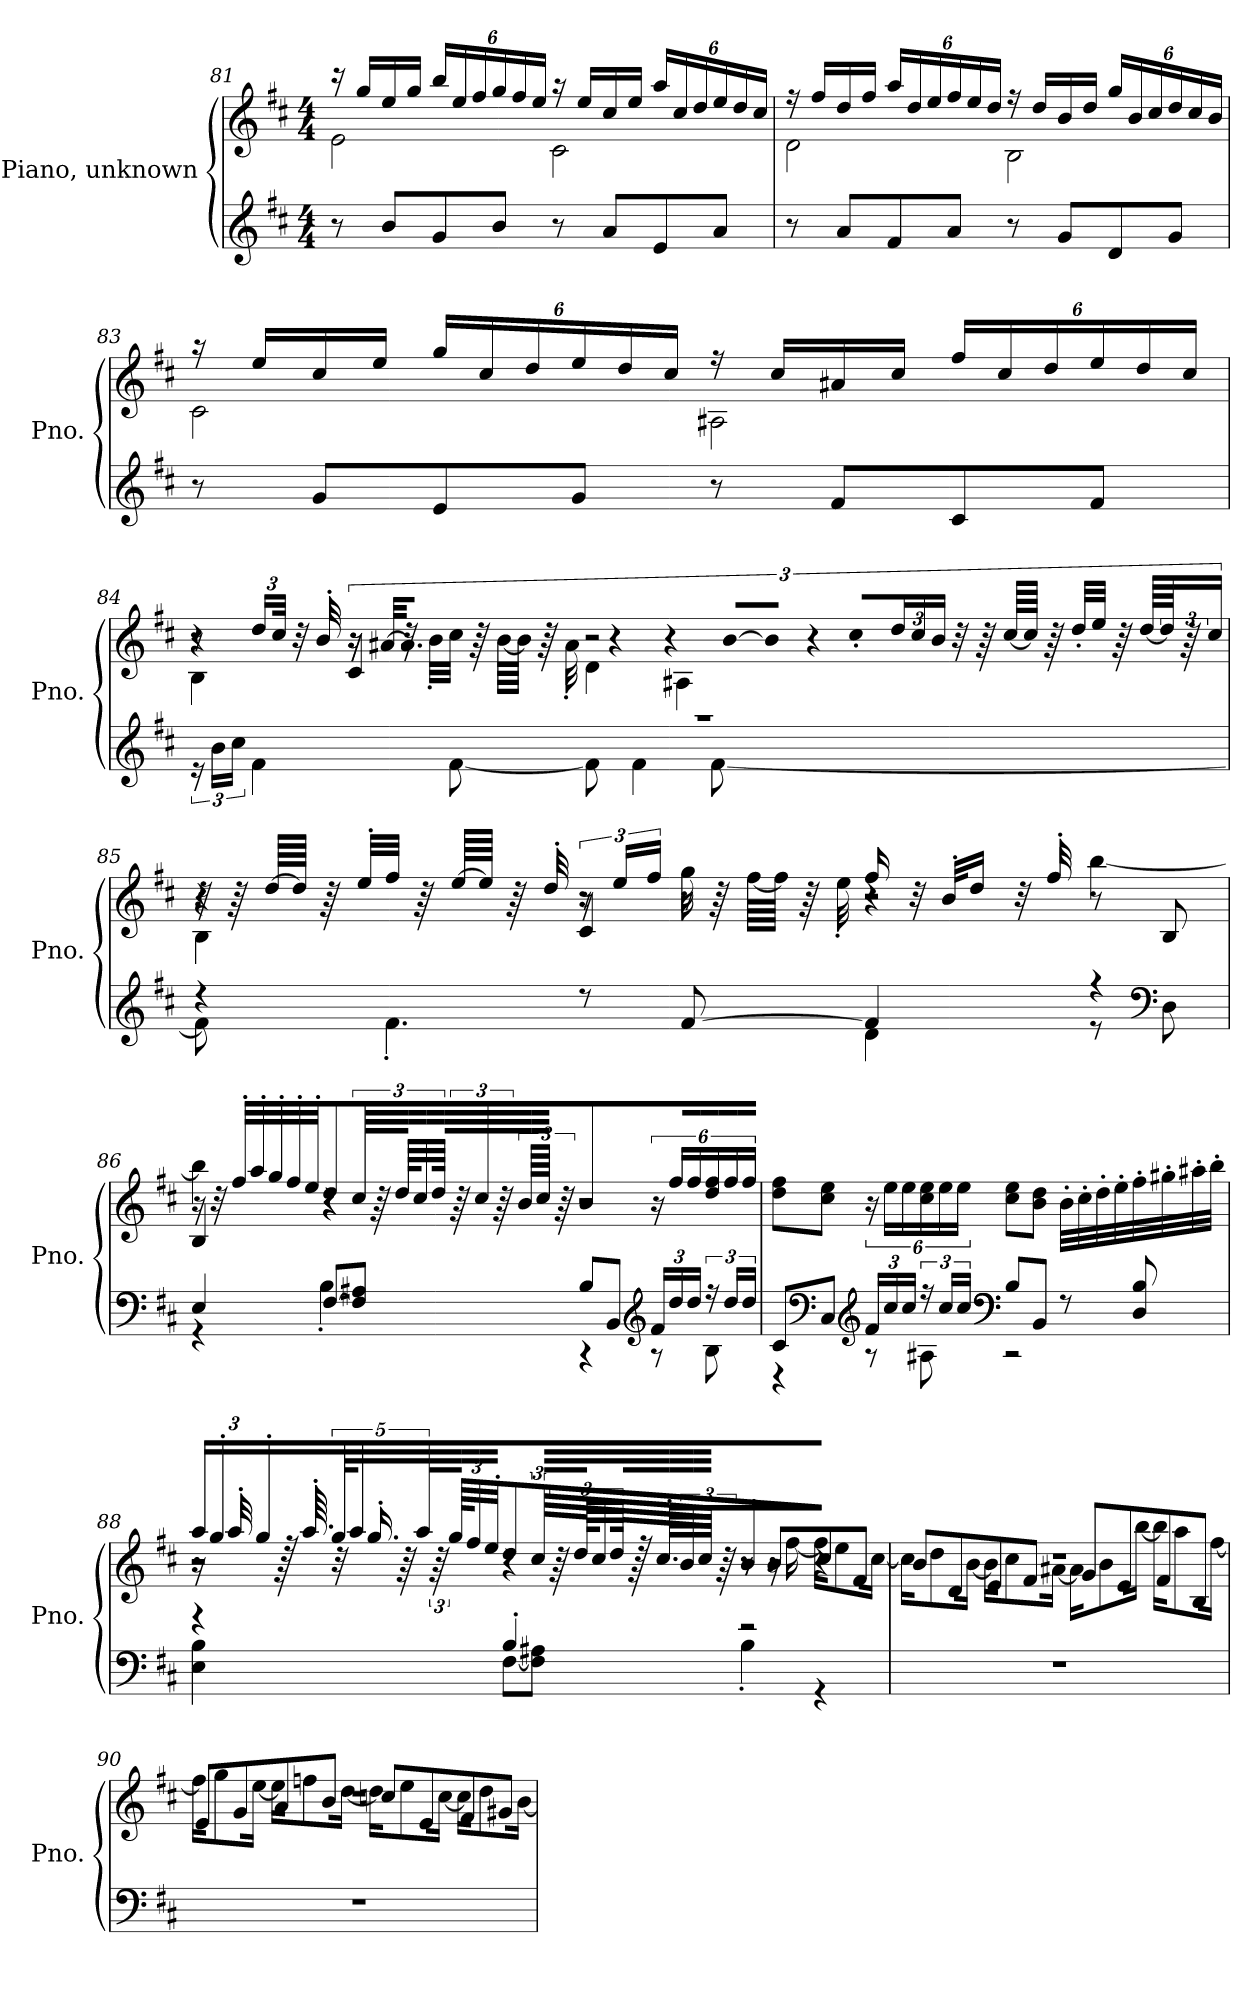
**kern	**kern
*part1	*part1
*staff2	*staff1
*I"Piano, unknown	*
*I'Pno.	*
!!LO:LB:g=z
*clefG2	*clefG2
*k[f#c#]	*k[f#c#]
*M4/4	*M4/4
=81	=81
*	*^
8r	16r	2e\
.	16gg/LL	.
8b/L	16ee/	.
.	16gg/JJ	.
*	*Xbrackettup	*
8g/	24bb/LL	.
.	24ee/	.
.	24ff#/	.
8b/J	24gg/	.
.	24ff#/	.
.	24ee/JJ	.
8r	16r	2c#\
.	16ee/LL	.
8a/L	16cc#/	.
.	16ee/JJ	.
8e/	24aa/LL	.
.	24cc#/	.
.	24dd/	.
8a/J	24ee/	.
.	24dd/	.
.	24cc#/JJ	.
=82	=82	=82
8r	16r	2d\
.	16ff#/LL	.
8a/L	16dd/	.
.	16ff#/JJ	.
8f#/	24aa/LL	.
.	24dd/	.
.	24ee/	.
8a/J	24ff#/	.
.	24ee/	.
.	24dd/JJ	.
8r	16r	2B\
.	16dd/LL	.
8g/L	16b/	.
.	16dd/JJ	.
8d/	24gg/LL	.
.	24b/	.
.	24cc#/	.
8g/J	24dd/	.
.	24cc#/	.
.	24b/JJ	.
!!LO:LB:g=z	!!
=83	=83	=83
8r	16r	2c#\
.	16ee/LL	.
8g/L	16cc#/	.
.	16ee/JJ	.
8e/	24gg/LL	.
.	24cc#/	.
.	24dd/	.
8g/J	24ee/	.
.	24dd/	.
.	24cc#/JJ	.
8r	16r	2A#X\
.	16cc#/LL	.
8f#/L	16a#X/	.
.	16cc#/JJ	.
8c#/	24ff#/LL	.
.	24cc#/	.
.	24dd/	.
8f#/J	24ee/	.
.	24dd/	.
.	24cc#/JJ	.
!!LO:PB:g=z
=84	=84	=84
*^	*	*^
1r	24r	8r	4B\	4r
.	24b\LL	.	.	.
.	24cc#\JJ	.	.	.
.	4f#\	24dd/LL	.	.
.	.	48cc#/JJk	.	.
.	.	32r	.	.
.	.	32b'/	.	.
*	*	*brackettup	*	*
.	.	24r	16r	4c#/
.	.	[48a#X/KKL	.	.
.	.	8.a#/J]	32r	.
.	.	.	32b'\LLL	.
.	[8f#\	.	32cc#\JJJ	.
.	.	.	64r	.
.	.	.	[64b\LLLL	.
.	.	.	64b\JJJJ]	.
.	.	.	64r	.
.	.	.	32a#'\	.
.	8f#\]	32r	4d\	2r
.	.	64r	.	.
.	.	[64b/LLLL	.	.
.	.	64b/JJJJ]	.	.
.	.	64r	.	.
.	.	32cc#'/KLL	.	.
*	*	*Xbrackettup	*	*
.	4f#\	24dd/	.	.
.	.	24cc#/	.	.
.	.	24b/JJ	.	.
.	.	32r	4A#X\	.
.	.	64r	.	.
.	.	[64cc#/LLLL	.	.
.	.	64cc#/JJJJ]	.	.
.	.	64r	.	.
.	.	32dd'/LLL	.	.
.	[8f#\	32ee/JJJ	.	.
.	.	64r	.	.
.	.	[64dd/LLLL	.	.
*	*	*brackettup	*	*
.	.	96dd/JJJJ]	.	.
.	.	96r	.	.
.	.	24cc#/	.	.
!!LO:LB:g=z	!!	!!
=85	=85	=85	=85	=85
4r	8f#\]	32r	4B\	4r
.	.	64r	.	.
.	.	[64dd/LLLL	.	.
.	.	64dd/JJJJ]	.	.
.	.	64r	.	.
.	.	32ee'/LLL	.	.
.	4.f#'\	32ff#/JJJ	.	.
.	.	64r	.	.
.	.	[64ee/LLLL	.	.
.	.	64ee/JJJJ]	.	.
.	.	64r	.	.
.	.	32dd'/	.	.
8r	.	24r	8r	4c#/
.	.	24ee/LL	.	.
.	.	24ff#/JJ	.	.
[8f#/	.	8r	32gg\	.
.	.	.	64r	.
.	.	.	[64ff#\LLLL	.
.	.	.	64ff#\JJJJ]	.
.	.	.	64r	.
.	.	.	32ee'\	.
4f#/]	4d\	16ff#/	4r	2r
.	.	32r	.	.
.	.	32b'/KLL	.	.
.	.	16dd/JJ	.	.
.	.	32r	.	.
.	.	32ff#'/	.	.
4r	8r	8r	[4bb\	.
*clefF4	*	*	*	*
.	8D\	8B/	.	.
!!LO:LB:g=z	!!	!!
=86	=86	=86	=86	=86
4E/	4r	16r	4bb\]	4B/
.	.	32r	.	.
.	.	32ff#'/LLL	.	.
.	.	32aa'/	.	.
.	.	32gg'/	.	.
.	.	32ff#'/	.	.
.	.	32ee'/JJ	.	.
[8F#/L	4B'\	8dd/	4r	4r
8F#/] 8A#X/J	.	96cc#/Jkkk	.	.
.	.	96r	.	.
.	.	96dd/KLLL	.	.
*	*	*Xbrackettup	*	*
.	.	48cc#/	.	.
.	.	96dd/JJJk	.	.
*	*	*brackettup	*	*
.	.	96r	.	.
.	.	96cc#/	.	.
.	.	96r	.	.
.	.	96b/LLLL	.	.
.	.	96cc#/JJJJ	.	.
.	.	96r	.	.
8B/L	4r	4b/	2r	2r
8BB/J	.	.	.	.
*clefG2	*	*	*	*
*Xbrackettup	*	*	*	*
24f#/LL	8r	24r	.	.
24dd/	.	24ff#/LL	.	.
24dd/JJ	.	24ff#/	.	.
*brackettup	*	*Xbrackettup	*	*
24r	8B\	24dd/ 24ff#/	.	.
24dd/LL	.	24ff#/	.	.
24dd/JJ	.	24ff#/JJ	.	.
*	*	*v	*v	*v
!!LO:LB:g=z
=87	=87	=87
8c#/L	4r	8dd\ 8ff#\L
*clefF4	*	*
8C#/J	.	8cc#\ 8ee\J
*clefG2	*	*
*Xbrackettup	*	*brackettup
24f#/LL	8r	24r
24cc#/	.	24ee\LL
24cc#/JJ	.	24ee\
*brackettup	*	*Xbrackettup
24r	8A#X\	24cc#\ 24ee\
24cc#/LL	.	24ee\
24cc#/JJ	.	24ee\JJ
*clefF4	*	*
8B/L	2r	8cc#\ 8ee\L
8BB/J	.	8b\ 8dd\J
8r	.	32b'\LLL
.	.	32cc#'\
.	.	32dd'\
.	.	32ee'\
8D/ 8B/	.	32ff#'\
.	.	32gg#X'\
.	.	32aa#X'\
.	.	32bb'\JJJ
!!LO:LB:g=z
=88	=88	=88
*	*	*^
*	*	*	*^
4r	4E\ 4B\	24aa/LL	2r	16r
.	.	24gg'/	.	.
.	.	.	.	32aa'/
.	.	24gg'/	.	.
.	.	.	.	128r
.	.	.	.	64.aa'/
*	*	*brackettup	*	*
.	.	80gg/KL	.	32r
.	.	40aa/JJJ	.	.
.	.	.	.	16.gg'/
.	.	80r	.	.
.	.	80aa/	.	.
.	.	96r	.	.
.	.	96gg/KLLL	.	.
.	.	48ff#/	.	.
.	.	48ee'/JJ	.	.
4B'/	[8F#\L	8dd/	.	4r
.	8F#\] 8A#X\J	96cc#/Jkkk	.	.
.	.	96r	.	.
.	.	96dd/KLLL	.	.
*	*	*Xbrackettup	*	*
.	.	48cc#/	.	.
.	.	96dd/JJJk	.	.
.	.	128r	.	.
.	.	64.cc#'/LLLL	.	.
*	*	*brackettup	*	*
.	.	96b/	.	.
.	.	96cc#/JJJJ	.	.
.	.	96r	.	.
2r	4B'\	4b'/	8r	8r
.	.	.	16r	8b/L
.	.	.	[16ff#\	.
.	4r	4r	16ff#\KL]	8cc#/
.	.	.	8ee\	.
.	.	.	.	8f#/J
.	.	.	[16cc#\Jk	.
*v	*v	*	*	*
!!LO:LB:g=z	!!	!!
=89	=89	=89	=89
1r	1r	16cc#\KL]	8b/L
.	.	8dd\	.
.	.	.	8d/
.	.	[16b\Jk	.
.	.	16b\KL]	8e/
.	.	8cc#\	.
.	.	.	8f#/J
.	.	[16a#X\Jk	.
.	.	16a#\KL]	8g/L
.	.	8b\	.
.	.	.	8e/
.	.	[16bb\Jk	.
.	.	16bb\KL]	8f#/
.	.	8aa\	.
.	.	.	8B/J
.	.	[16ff#\Jk	.
=90	=90	=90	=90
1r	1r	16ff#\KL]	8e/L
.	.	8gg\	.
.	.	.	8g/
.	.	[16ee\Jk	.
.	.	16ee\KL]	8a/
.	.	8ffn\	.
.	.	.	8b/J
.	.	[16dd\Jk	.
.	.	16dd\KL]	8ccn/L
.	.	8ee\	.
.	.	.	8e/
.	.	[16cc\Jk	.
.	.	16cc\KL]	8f#/
.	.	8dd\	.
.	.	.	8g#X/J
.	.	[16b\Jk	.
*	*v	*v	*v
=	=
*-	*-
